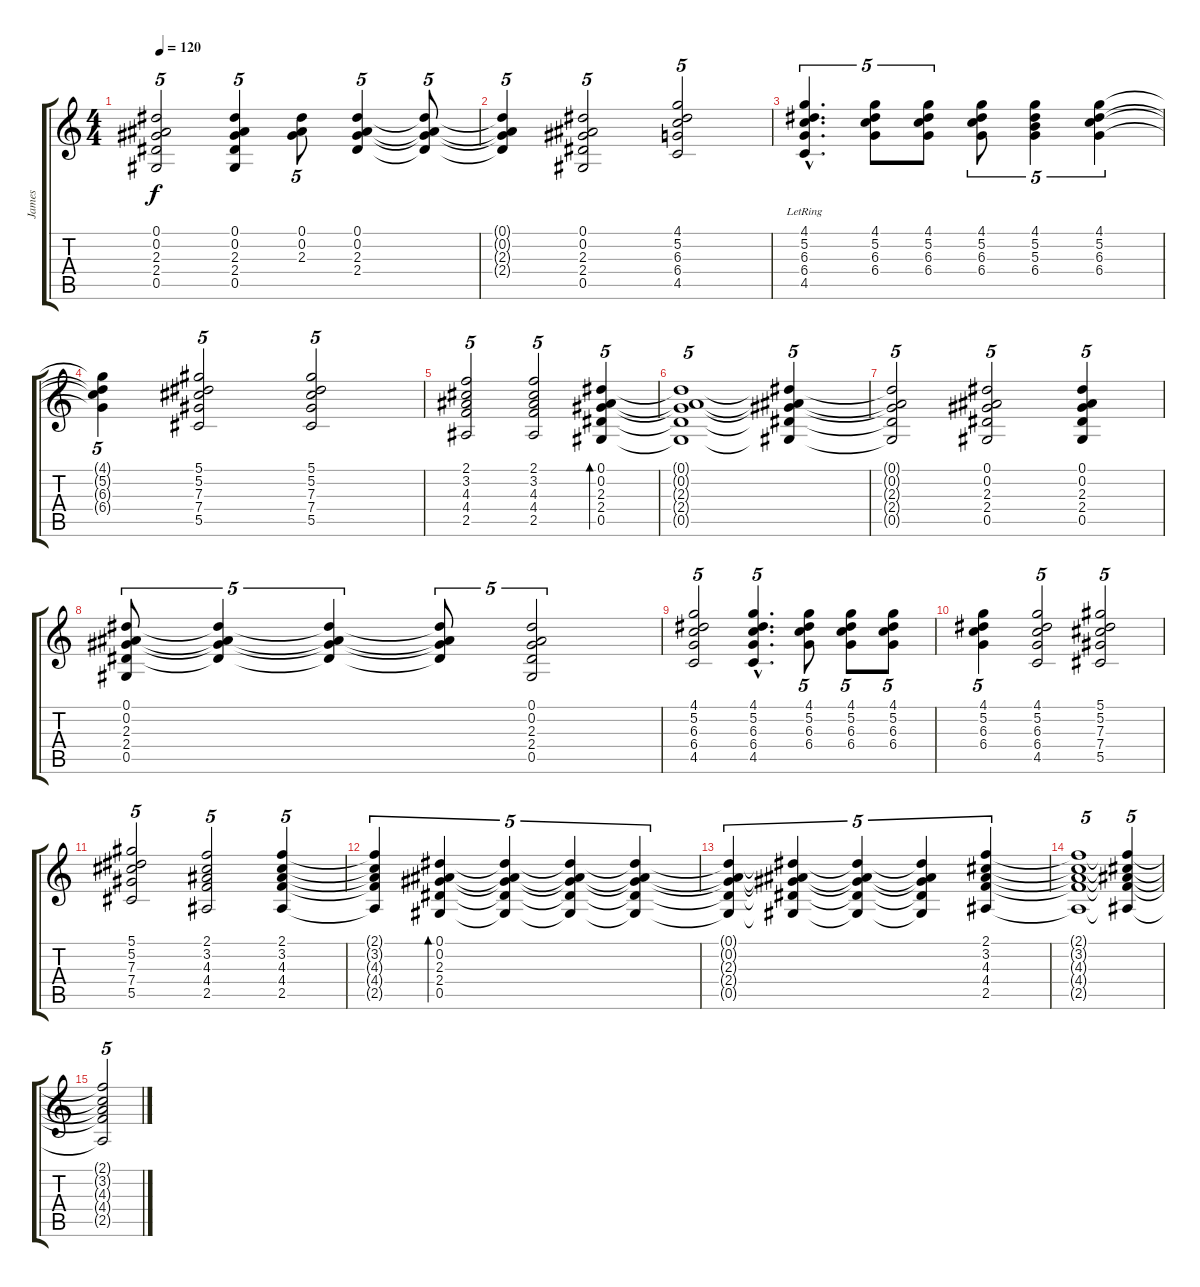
\track ("James" "James") {instrument overdrivenguitar}
\staff {score tabs}
\tuning (Eb4 Bb3 Gb3 Db3 Ab2 Eb2) {hide}
\ts (4 4)
\tempo 120
\clef g2
\ks c
(0.1 0.2 2.3 2.4 0.5).2{tu (5 4) dy f} (0.1 0.2 2.3 2.4 0.5).4{tu (5 4)} (0.1 0.2 2.3).8{tu (5 4)} (0.1 0.2 2.3 2.4).4{tu (5 4)} (0.1{t} 0.2{t} 2.3{t} 2.4{t}).8{tu (5 4)} |
(0.1{t} 0.2{t} 2.3{t} 2.4{t}).4{tu (5 4)} (0.1 0.2 2.3 2.4 0.5).2{tu (5 4)} (4.1 5.2 6.3 6.4 4.5).2{tu (5 4)} |
(4.1{hac} 5.2{hac} 6.3{hac} 6.4{hac} 4.5{hac lr}).4{d tu (5 4)} (4.1 5.2 6.3 6.4).8{tu (5 4)} (4.1 5.2 6.3 6.4).8{tu (5 4)} (4.1 5.2 6.3 6.4).8{tu (5 4)} (4.1 5.2 5.3 6.4).4{tu (5 4)} (4.1 5.2 6.3 6.4).4{tu (5 4)} |
(4.1{t} 5.2{t} 6.3{t} 6.4{t}).4{tu (5 4)} (5.1 5.2 7.3 7.4 5.5).2{tu (5 4)} (5.1 5.2 7.3 7.4 5.5).2{tu (5 4)} |
(2.1 3.2 4.3 4.4 2.5).2{tu (5 4)} (2.1 3.2 4.3 4.4 2.5).2{tu (5 4)} (0.1 0.2 2.3 2.4 0.5).4{tu (5 4) bd 240} |
(0.1{t} 0.2{t} 2.3{t} 2.4{t} 0.5{t}).1{tu (5 4)} (0.1{t} 0.2{t} 2.3{t} 2.4{t} 0.5{t}).4{tu (5 4) volume 5} |
(0.1{t} 0.2{t} 2.3{t} 2.4{t} 0.5{t}).2{tu (5 4)} (0.1 0.2 2.3 2.4 0.5).2{tu (5 4)} (0.1 0.2 2.3 2.4 0.5).4{tu (5 4)} |
(0.1 0.2 2.3 2.4 0.5).8{tu (5 4)} (0.1{t} 0.2{t} 2.3{t} 2.4{t}).4{tu (5 4)} (0.1{t} 0.2{t} 2.3{t} 2.4{t}).4{tu (5 4)} (0.1{t} 0.2{t} 2.3{t} 2.4{t}).8{tu (5 4)} (0.1 0.2 2.3 2.4 0.5).2{tu (5 4)} |
(4.1 5.2 6.3 6.4 4.5).2{tu (5 4)} (4.1{hac} 5.2{hac} 6.3{hac} 6.4{hac} 4.5{hac}).4{d tu (5 4)} (4.1 5.2 6.3 6.4).8{tu (5 4)} (4.1 5.2 6.3 6.4).8{tu (5 4)} (4.1 5.2 6.3 6.4).8{tu (5 4)} |
(4.1 5.2 6.3 6.4).4{tu (5 4)} (4.1 5.2 6.3 6.4 4.5).2{tu (5 4)} (5.1 5.2 7.3 7.4 5.5).2{tu (5 4)} |
(5.1 5.2 7.3 7.4 5.5).2{tu (5 4)} (2.1 3.2 4.3 4.4 2.5).2{tu (5 4)} (2.1 3.2 4.3 4.4 2.5).4{tu (5 4)} |
(2.1{t} 3.2{t} 4.3{t} 4.4{t} 2.5{t}).4{tu (5 4)} (0.1 0.2 2.3 2.4 0.5).4{tu (5 4) bd 120} (0.1{t} 0.2{t} 2.3{t} 2.4{t} 0.5{t}).4{tu (5 4)} (0.1{t} 0.2{t} 2.3{t} 2.4{t} 0.5{t}).4{tu (5 4)} (0.1{t} 0.2{t} 2.3{t} 2.4{t} 0.5{t}).4{tu (5 4)} |
(0.1{t} 0.2{t} 2.3{t} 2.4{t} 0.5{t}).4{tu (5 4)} (0.1{t} 0.2{t} 2.3{t} 2.4{t} 0.5{t}).4{tu (5 4)} (0.1{t} 0.2{t} 2.3{t} 2.4{t} 0.5{t}).4{tu (5 4)} (0.1{t} 0.2{t} 2.3{t} 2.4{t} 0.5{t}).4{tu (5 4)} (2.1 3.2 4.3 4.4 2.5).4{tu (5 4)} |
(2.1{t} 3.2{t} 4.3{t} 4.4{t} 2.5{t}).1{tu (5 4)} (2.1{t} 3.2{t} 4.3{t} 4.4{t} 2.5{t}).4{tu (5 4)} |
(2.1{t} 3.2{t} 4.3{t} 4.4{t} 2.5{t}).2{tu (5 4)}
